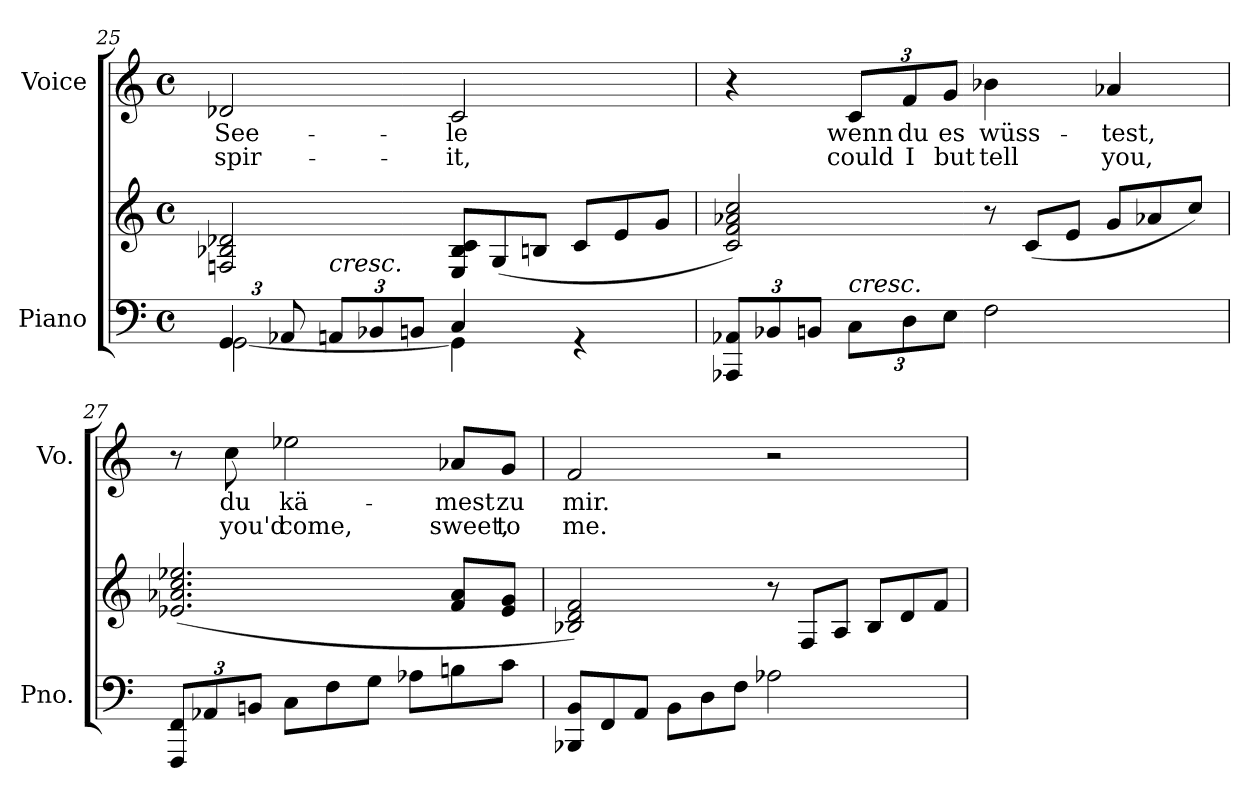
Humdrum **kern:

**kern	**kern	**kern	**text	**text
*part2	*part2	*part1	*part1	*part1
*staff3	*staff2	*staff1	*staff1	*staff1
*I"Piano	*	*I"Voice	*	*
*I'Pno.	*	*I'Vo.	*	*
*clefF4	*clefG2	*clefG2	*	*
*k[]	*k[]	*k[]	*	*
*M4/4	*M4/4	*M4/4	*	*
*met(c)	*met(c)	*met(c)	*	*
*Xbrackettup	*	*	*	*
=25	=25	=25	=25	=25
*^	*	*	*	*
!	!	!	!	!LO:LY:b	!LO:LY:b
6GG/	[2GG\	2Fn/ 2B-X/ 2d-X/	2d-X/	See-	spir-
12AA-X/	.	.	.	.	.
!LO:TX:a:i:t=cresc.	!	!	!	!	!
12AAn/L	.	.	.	.	.
12BB-X/	.	.	.	.	.
12BBn/J	.	.	.	.	.
*	*	*Xtuplet	*	*	*
!	!	!	!	!LO:LY:b	!LO:LY:b
4C/	4GG\]	12E/ 12B-/ 12c/L	2c/	-le	-it,
.	.	(>12G/	.	.	.
.	.	12Bn/J	.	.	.
4rGG	4ryy	12c/L	.	.	.
.	.	12e/	.	.	.
.	.	12g/J	.	.	.
*v	*v	*	*	*	*
!!LO:PB:g=z
=26	=26	=26	=26	=26
12AAA-X/ 12AA-X/L	2c/ 2f/ 2a-X/ 2cc/)	4r	.	.
12BB-X/	.	.	.	.
12BBn/J	.	.	.	.
*	*	*Xbrackettup	*	*
!LO:TX:a:i:t=cresc.	!	!	!	!
!	!	!	!LO:LY:b	!LO:LY:b
12C\L	.	12c/L	wenn	could
!	!	!	!LO:LY:b	!LO:LY:b
12D\	.	12f/	du	I
!	!	!	!LO:LY:b	!LO:LY:b
12E\J	.	12g/J	es	but
!	!	!	!LO:LY:b	!LO:LY:b
2F\	12r	4b-X\	wüss-	tell
.	(<12c/L	.	.	.
.	12e/J	.	.	.
!	!	!	!LO:LY:b	!LO:LY:b
.	12g/L	4a-X/	-test,	you,
.	12a-X/	.	.	.
.	12cc/J)	.	.	.
=27	=27	=27	=27	=27
12FFF/ 12FF/L	(>2.e-X/ 2.a-X/ 2.cc/ 2.ee-X/	8r	.	.
12AA-X/	.	.	.	.
!	!	!	!LO:LY:b	!LO:LY:b
.	.	8cc\	du	you'd
12BBn/J	.	.	.	.
!	!	!	!LO:LY:b	!LO:LY:b
8C\L	.	2ee-X\	kä-	come,
8F\	.	.	.	.
8G\J	.	.	.	.
8A-X\L	.	.	.	.
!	!	!	!LO:LY:b	!LO:LY:b
8Bn\	8f/ 8a-/L	8a-X/L	-mest	sweet,
!	!	!	!LO:LY:b	!LO:LY:b
8c\J	8e-/ 8g/J	8g/J	zu	to
=28	=28	=28	=28	=28
*Xtuplet	*	*	*	*
!	!	!	!LO:LY:b	!LO:LY:b
12BBB-X/ 12BB/L	2B-X/ 2d/ 2f/)	2f/	mir.	me.
12FF/	.	.	.	.
12AA/J	.	.	.	.
12BB\L	.	.	.	.
12D\	.	.	.	.
12F\J	.	.	.	.
2A-X\	12r	2r	.	.
.	12F/L	.	.	.
.	12A/J	.	.	.
.	12B-/L	.	.	.
.	12d/	.	.	.
.	12f/J	.	.	.
=	=	=	=	=
*-	*-	*-	*-	*-
